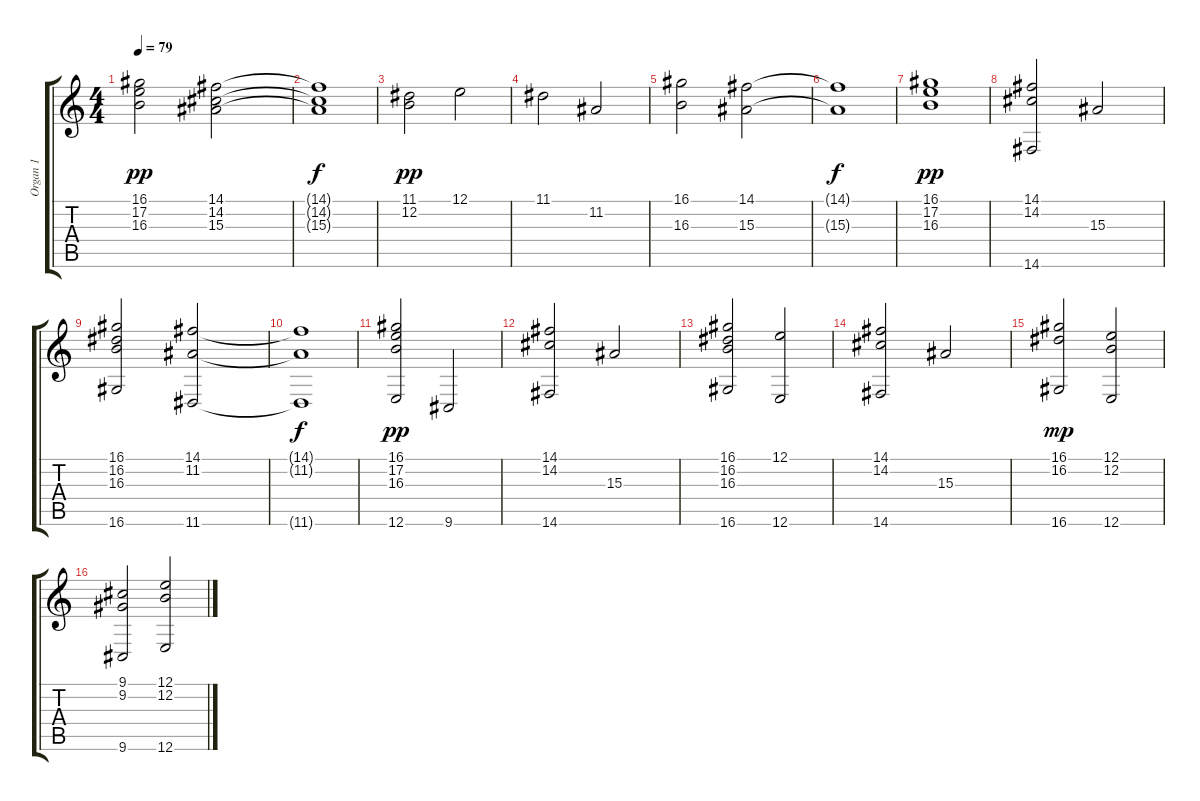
\track ("Organ 1" "Organ 1") {instrument seashore}
\staff {score tabs}
\tuning (E4 B3 G3 D3 A2 E2) {hide}
\ts (4 4)
\tempo 79
\clef g2
\ks c
(16.1 17.2 16.3).2{dy pp} (14.1 14.2 15.3).2 |
(14.1{t} 14.2{t} 15.3{t}).1{dy f} |
(11.1 12.2).2{dy pp} 12.1.2 |
11.1.2 11.2.2 |
(16.1 16.3).2 (14.1 15.3).2 |
(14.1{t} 15.3{t}).1{dy f} |
(16.1 17.2 16.3).1{dy pp} |
(14.1 14.2 14.6).2 15.3.2 |
(16.1 16.2 16.3 16.6).2 (14.1 11.2 11.6).2 |
(14.1{t} 11.2{t} 11.6{t}).1{dy f} |
(16.1 17.2 16.3 12.6).2{dy pp} 9.6.2 |
(14.1 14.2 14.6).2 15.3.2 |
(16.1 16.2 16.3 16.6).2 (12.1 12.6).2 |
(14.1 14.2 14.6).2 15.3.2 |
(16.1 16.2 16.6).2{dy mp} (12.1 12.2 12.6).2 |
(9.1 9.2 9.6).2 (12.1 12.2 12.6).2
